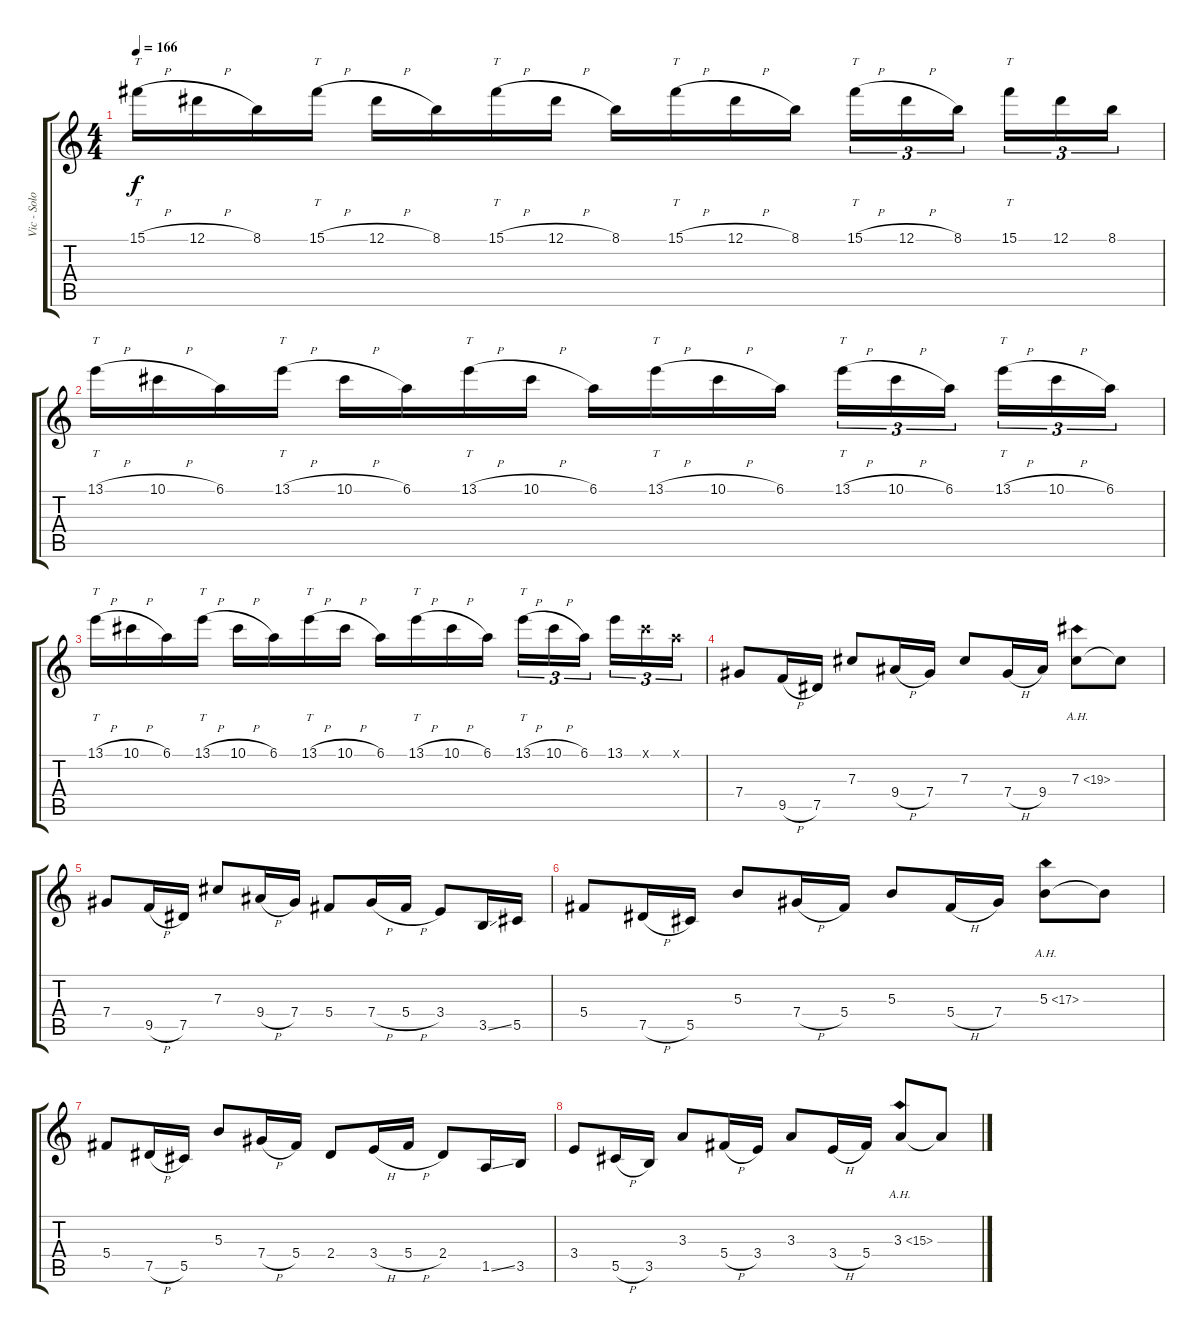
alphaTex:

\track ("Vic - Solo" "Vic - Solo") {instrument distortionguitar}
\staff {score tabs}
\tuning (Eb4 Bb3 Gb3 Db3 Ab2 Eb2) {hide}
\ts (4 4)
\tempo 166
\clef g2
\ks c
15.1{h}.16{tt dy f} 12.1{h}.16 8.1.16 15.1{h}.16{tt} 12.1{h}.16 8.1.16 15.1{h}.16{tt} 12.1{h}.16 8.1.16 15.1{h}.16{tt} 12.1{h}.16 8.1.16 15.1{h}.16{tt tu (3 2)} 12.1{h}.16{tu (3 2)} 8.1.16{tu (3 2)} 15.1.16{tt tu (3 2)} 12.1.16{tu (3 2)} 8.1.16{tu (3 2)} |
13.1{h}.16{tt} 10.1{h}.16 6.1.16 13.1{h}.16{tt} 10.1{h}.16 6.1.16 13.1{h}.16{tt} 10.1{h}.16 6.1.16 13.1{h}.16{tt} 10.1{h}.16 6.1.16 13.1{h}.16{tt tu (3 2)} 10.1{h}.16{tu (3 2)} 6.1.16{tu (3 2)} 13.1{h}.16{tt tu (3 2)} 10.1{h}.16{tu (3 2)} 6.1.16{tu (3 2)} |
13.1{h}.16{tt} 10.1{h}.16 6.1.16 13.1{h}.16{tt} 10.1{h}.16 6.1.16 13.1{h}.16{tt} 10.1{h}.16 6.1.16 13.1{h}.16{tt} 10.1{h}.16 6.1.16 13.1{h}.16{tt tu (3 2)} 10.1{h}.16{tu (3 2)} 6.1.16{tu (3 2)} 13.1.16{tu (3 2)} 10.1{x}.16{tu (3 2)} 6.1{x}.16{tu (3 2)} |
7.4.8 9.5{h}.16 7.5.16 7.3.8 9.4{h}.16 7.4.16 7.3.8 7.4{h}.16 9.4.16 7.3{ah 12}.8 7.3{t}.8 |
7.4.8 9.5{h}.16 7.5.16 7.3.8 9.4{h}.16 7.4.16 5.4.8 7.4{h}.16 5.4{h}.16 3.4.8 3.5{ss}.16 5.5.16 |
5.4.8 7.5{h}.16 5.5.16 5.3.8 7.4{h}.16 5.4.16 5.3.8 5.4{h}.16 7.4.16 5.3{ah 12}.8 5.3{t}.8 |
5.4.8 7.5{h}.16 5.5.16 5.3.8 7.4{h}.16 5.4.16 2.4.8 3.4{h}.16 5.4{h}.16 2.4.8 1.5{ss}.16 3.5.16 |
3.4.8 5.5{h}.16 3.5.16 3.3.8 5.4{h}.16 3.4.16 3.3.8 3.4{h}.16 5.4.16 3.3{ah 12}.8 3.3{t}.8
